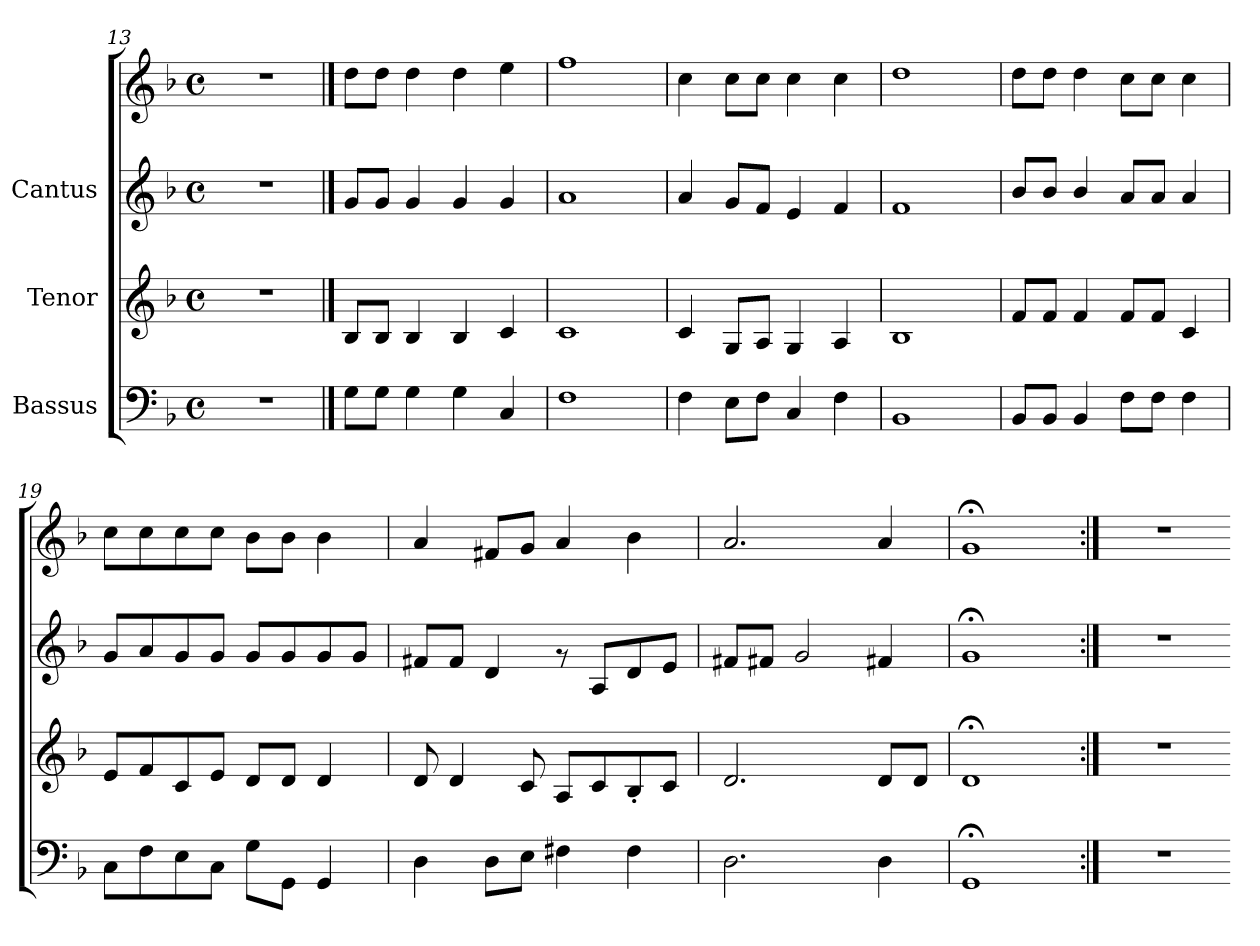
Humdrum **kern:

**kern	**kern	**kern	**kern
*part3	*part2	*part1	*part1
*staff4	*staff3	*staff2	*staff1
*I"Bassus	*I"Tenor	*I"Cantus	*
*clefF4	*clefG2	*clefG2	*clefG2
*k[b-]	*k[b-]	*k[b-]	*k[b-]
*F:	*F:	*F:	*F:
*M4/4	*M4/4	*M4/4	*M4/4
*met(c)	*met(c)	*met(c)	*met(c)
=13!|	=13!|	=13!|	=13!|
1r	1r	1r	1r
==14	==14	==14	==14
8G\L	8B-/L	8g/L	8dd\L
8G\J	8B-/J	8g/J	8dd\J
4G\	4B-/	4g/	4dd\
4G\	4B-/	4g/	4dd\
4C/	4c/	4g/	4ee\
=15	=15	=15	=15
1F	1c	1a	1ff
=16	=16	=16	=16
4F\	4c/	4a/	4cc\
8E\L	8G/L	8g/L	8cc\L
8F\J	8A/J	8f/J	8cc\J
4C/	4G/	4e/	4cc\
4F\	4A/	4f/	4cc\
=17	=17	=17	=17
1BB-	1B-	1f	1dd
=18	=18	=18	=18
8BB-/L	8f/L	8b-/L	8dd\L
8BB-/J	8f/J	8b-/J	8dd\J
4BB-/	4f/	4b-/	4dd\
8F\L	8f/L	8a/L	8cc\L
8F\J	8f/J	8a/J	8cc\J
4F\	4c/	4a/	4cc\
!!LO:LB:g=z
=19	=19	=19	=19
8C\L	8e/L	8g/L	8cc\L
8F\	8f/	8a/	8cc\
8E\	8c/	8g/	8cc\
8C\J	8e/J	8g/J	8cc\J
8G\L	8d/L	8g/L	8b-\L
8GG\J	8d/J	8g/	8b-\J
4GG/	4d/	8g/	4b-\
.	.	8g/J	.
=20	=20	=20	=20
4D\	8d/	8f#X/L	4a/
.	4d/	8f#/J	.
8D\L	.	4d/	8f#X/L
8E\J	8c/	.	8g/J
4F#X\	8A/L	8rf	4a/
.	8c/	8A/L	.
4F#\	8B-'</	8d/	4b-\
.	8c/J	8e/J	.
=21	=21	=21	=21
2.D\	2.d/	8f#X/L	2.a/
.	.	8f#X/J	.
.	.	2g/	.
4D\	8d/L	4f#X/	4a/
.	8d/J	.	.
=22	=22	=22	=22
1GG;<	1d;<	1g;<	1g;<
=23:|!	=23:|!	=23:|!	=23:|!
1r	1r	1r	1r
=	=	==	==
*-	*-	*-	*-
